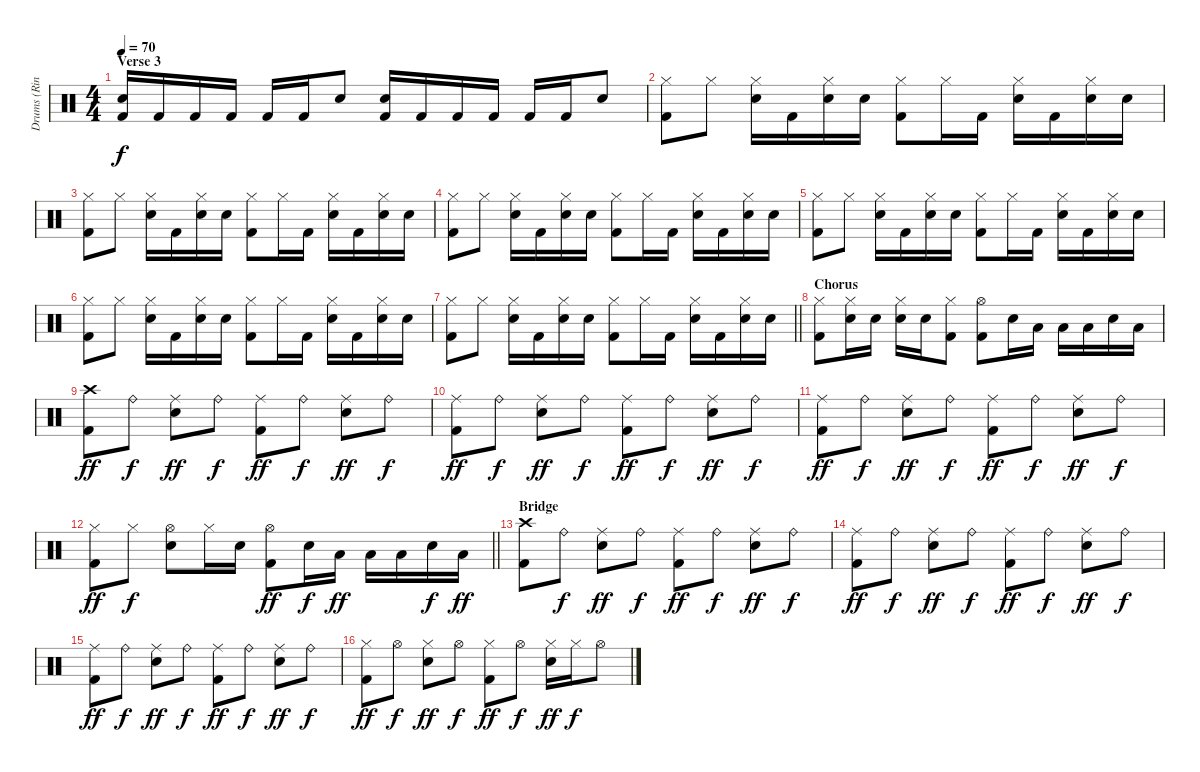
\track ("Drums (Ringo Starr)" "Drums (Rin") {instrument percussion}
\staff {score}
\articulation defaults
\ts (4 4)
\section ("" "Verse 3")
\tempo 70
\clef neutral
\ks c
("Electric Snare (hit)" "Kick (hit) 2").16{dy f} "Kick (hit) 2".16 "Kick (hit) 2".16 "Kick (hit) 2".16 "Kick (hit) 2".16 "Kick (hit) 2".16 "Snare (hit) 2".8 ("Electric Snare (hit)" "Kick (hit) 2").16 "Kick (hit) 2".16 "Kick (hit) 2".16 "Kick (hit) 2".16 "Kick (hit) 2".16 "Kick (hit) 2".16 "Snare (hit) 2".8 |
("Hi-Hat (closed)" "Kick (hit) 2").8 "Hi-Hat (closed)".8 ("Hi-Hat (closed)" "Electric Snare (hit)").16 "Kick (hit) 2".16 ("Hi-Hat (closed)" "Snare (hit) 2").16 "Snare (hit) 2".16 ("Hi-Hat (closed)" "Kick (hit) 2").8 "Hi-Hat (closed)".16 "Kick (hit) 2".16 ("Hi-Hat (closed)" "Electric Snare (hit)").16 "Kick (hit) 2".16 ("Hi-Hat (closed)" "Snare (hit) 2").16 "Snare (hit) 2".16 |
("Hi-Hat (closed)" "Kick (hit) 2").8 "Hi-Hat (closed)".8 ("Hi-Hat (closed)" "Electric Snare (hit)").16 "Kick (hit) 2".16 ("Hi-Hat (closed)" "Snare (hit) 2").16 "Snare (hit) 2".16 ("Hi-Hat (closed)" "Kick (hit) 2").8 "Hi-Hat (closed)".16 "Kick (hit) 2".16 ("Hi-Hat (closed)" "Electric Snare (hit)").16 "Kick (hit) 2".16 ("Hi-Hat (closed)" "Snare (hit) 2").16 "Snare (hit) 2".16 |
("Hi-Hat (closed)" "Kick (hit) 2").8 "Hi-Hat (closed)".8 ("Hi-Hat (closed)" "Electric Snare (hit)").16 "Kick (hit) 2".16 ("Hi-Hat (closed)" "Snare (hit) 2").16 "Snare (hit) 2".16 ("Hi-Hat (closed)" "Kick (hit) 2").8 "Hi-Hat (closed)".16 "Kick (hit) 2".16 ("Hi-Hat (closed)" "Electric Snare (hit)").16 "Kick (hit) 2".16 ("Hi-Hat (closed)" "Snare (hit) 2").16 "Snare (hit) 2".16 |
("Hi-Hat (closed)" "Kick (hit) 2").8 "Hi-Hat (closed)".8 ("Hi-Hat (closed)" "Electric Snare (hit)").16 "Kick (hit) 2".16 ("Hi-Hat (closed)" "Snare (hit) 2").16 "Snare (hit) 2".16 ("Hi-Hat (closed)" "Kick (hit) 2").8 "Hi-Hat (closed)".16 "Kick (hit) 2".16 ("Hi-Hat (closed)" "Electric Snare (hit)").16 "Kick (hit) 2".16 ("Hi-Hat (closed)" "Snare (hit) 2").16 "Snare (hit) 2".16 |
("Hi-Hat (closed)" "Kick (hit) 2").8 "Hi-Hat (closed)".8 ("Hi-Hat (closed)" "Electric Snare (hit)").16 "Kick (hit) 2".16 ("Hi-Hat (closed)" "Snare (hit) 2").16 "Snare (hit) 2".16 ("Hi-Hat (closed)" "Kick (hit) 2").8 "Hi-Hat (closed)".16 "Kick (hit) 2".16 ("Hi-Hat (closed)" "Electric Snare (hit)").16 "Kick (hit) 2".16 ("Hi-Hat (closed)" "Snare (hit) 2").16 "Snare (hit) 2".16 |
\barLineRight lightlight
("Hi-Hat (closed)" "Kick (hit) 2").8 "Hi-Hat (closed)".8 ("Hi-Hat (closed)" "Electric Snare (hit)").16 "Kick (hit) 2".16 ("Hi-Hat (closed)" "Snare (hit) 2").16 "Snare (hit) 2".16 ("Hi-Hat (closed)" "Kick (hit) 2").8 "Hi-Hat (closed)".16 "Kick (hit) 2".16 ("Hi-Hat (closed)" "Electric Snare (hit)").16 "Kick (hit) 2".16 ("Hi-Hat (closed)" "Snare (hit) 2").16 "Snare (hit) 2".16 |
\section ("" "Chorus")
("Hi-Hat (closed)" "Kick (hit) 2").8 ("Hi-Hat (closed)" "Electric Snare (hit)").16 "Snare (hit) 2".16 ("Hi-Hat (closed)" "Electric Snare (hit)").16 "Snare (hit) 2".16 ("Hi-Hat (closed)" "Kick (hit) 2").8 ("Hi-Hat (open)" "Kick (hit) 2").8 "Snare (hit) 2".16 "Low Tom (hit)".16 "Low Tom (hit)".16 "Low Tom (hit)".16 "Snare (hit) 2".16 "Low Tom (hit)".16 |
("Crash high (hit)" "Kick (hit) 2").8{dy ff} "Ride (bell)".8{dy f} ("Ride (middle)" "Snare (hit) 2").8{dy ff} "Ride (bell)".8{dy f} ("Ride (middle)" "Kick (hit) 2").8{dy ff} "Ride (bell)".8{dy f} ("Ride (middle)" "Snare (hit) 2").8{dy ff} "Ride (bell)".8{dy f} |
("Ride (middle)" "Kick (hit) 2").8{dy ff} "Ride (bell)".8{dy f} ("Ride (middle)" "Snare (hit) 2").8{dy ff} "Ride (bell)".8{dy f} ("Ride (middle)" "Kick (hit) 2").8{dy ff} "Ride (bell)".8{dy f} ("Ride (middle)" "Snare (hit) 2").8{dy ff} "Ride (bell)".8{dy f} |
("Ride (middle)" "Kick (hit) 2").8{dy ff} "Ride (bell)".8{dy f} ("Ride (middle)" "Snare (hit) 2").8{dy ff} "Ride (bell)".8{dy f} ("Ride (middle)" "Kick (hit) 2").8{dy ff} "Ride (bell)".8{dy f} ("Ride (middle)" "Snare (hit) 2").8{dy ff} "Ride (bell)".8{dy f} |
\barLineRight lightlight
("Hi-Hat (closed)" "Kick (hit) 2").8{dy ff} "Hi-Hat (closed)".8{dy f} ("Hi-Hat (open)" "Snare (hit) 2").8 "Hi-Hat (closed)".16 "Snare (hit) 2".16 ("Hi-Hat (open)" "Kick (hit) 2").8{dy ff} "Snare (hit) 2".16{dy f} "Low Tom (hit)".16{dy ff} "Low Tom (hit)".16 "Low Tom (hit)".16 "Snare (hit) 2".16{dy f} "Low Tom (hit)".16{dy ff} |
\section ("" "Bridge")
("Crash high (hit)" "Kick (hit) 2").8 "Ride (bell)".8{dy f} ("Ride (middle)" "Snare (hit) 2").8{dy ff} "Ride (bell)".8{dy f} ("Ride (middle)" "Kick (hit) 2").8{dy ff} "Ride (bell)".8{dy f} ("Ride (middle)" "Snare (hit) 2").8{dy ff} "Ride (bell)".8{dy f} |
("Ride (middle)" "Kick (hit) 2").8{dy ff} "Ride (bell)".8{dy f} ("Ride (middle)" "Snare (hit) 2").8{dy ff} "Ride (bell)".8{dy f} ("Ride (middle)" "Kick (hit) 2").8{dy ff} "Ride (bell)".8{dy f} ("Ride (middle)" "Snare (hit) 2").8{dy ff} "Ride (bell)".8{dy f} |
("Ride (middle)" "Kick (hit) 2").8{dy ff} "Ride (bell)".8{dy f} ("Ride (middle)" "Snare (hit) 2").8{dy ff} "Ride (bell)".8{dy f} ("Ride (middle)" "Kick (hit) 2").8{dy ff} "Ride (bell)".8{dy f} ("Ride (middle)" "Snare (hit) 2").8{dy ff} "Ride (bell)".8{dy f} |
("Hi-Hat (closed)" "Kick (hit) 2").8{dy ff} "Hi-Hat (open)".8{dy f} ("Hi-Hat (closed)" "Snare (hit) 2").8{dy ff} "Hi-Hat (open)".8{dy f} ("Hi-Hat (closed)" "Kick (hit) 2").8{dy ff} "Hi-Hat (open)".8{dy f} ("Hi-Hat (closed)" "Snare (hit) 2").16{dy ff} "Hi-Hat (closed)".16{dy f} "Hi-Hat (open)".8
